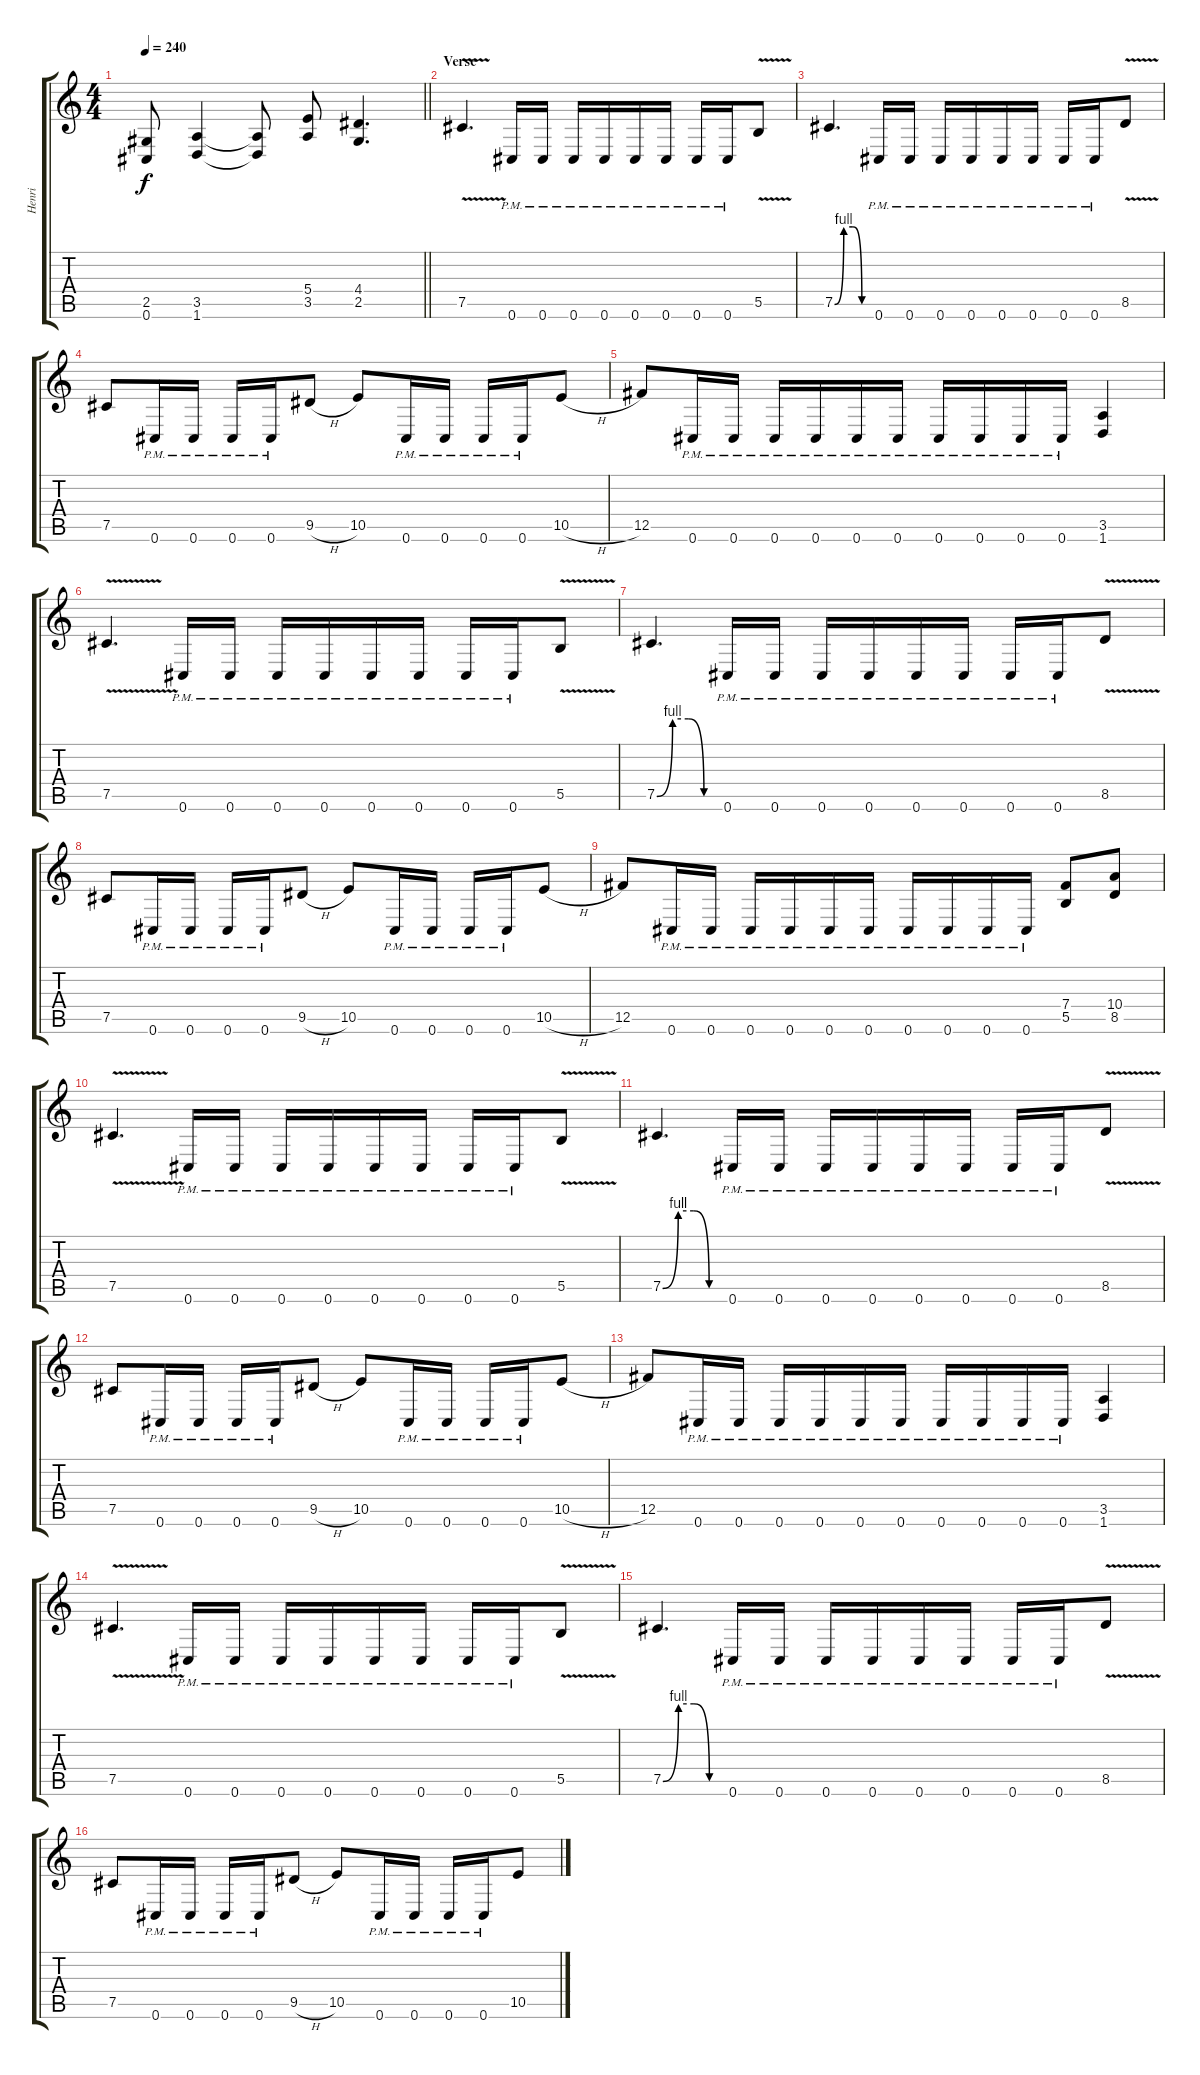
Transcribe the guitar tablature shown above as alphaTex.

\track ("Henri" "Henri") {instrument distortionguitar}
\staff {score tabs}
\tuning (Db4 Ab3 E3 B2 Gb2 Db2) {hide}
\ts (4 4)
\tempo 240
\clef g2
\barLineRight lightlight
\ks c
(2.5 0.6).8{dy f} (3.5 1.6).4 (3.5{t} 1.6{t}).8 (5.4 3.5).8 (4.4 2.5).4{d} |
\section ("" "Verse")
7.5{v}.4{d} 0.6{pm}.16 0.6{pm}.16 0.6{pm}.16 0.6{pm}.16 0.6{pm}.16 0.6{pm}.16 0.6{pm}.16 0.6{pm}.16 5.5{v}.8 |
7.5{be (custom 0 0 15 4 30 4 45 0 60 0)}.4{d} 0.6{pm}.16 0.6{pm}.16 0.6{pm}.16 0.6{pm}.16 0.6{pm}.16 0.6{pm}.16 0.6{pm}.16 0.6{pm}.16 8.5{v}.8 |
7.5.8 0.6{pm}.16 0.6{pm}.16 0.6{pm}.16 0.6{pm}.16 9.5{h}.8 10.5.8 0.6{pm}.16 0.6{pm}.16 0.6{pm}.16 0.6{pm}.16 10.5{h}.8 |
12.5.8 0.6{pm}.16 0.6{pm}.16 0.6{pm}.16 0.6{pm}.16 0.6{pm}.16 0.6{pm}.16 0.6{pm}.16 0.6{pm}.16 0.6{pm}.16 0.6{pm}.16 (3.5 1.6).4 |
7.5{v}.4{d} 0.6{pm}.16 0.6{pm}.16 0.6{pm}.16 0.6{pm}.16 0.6{pm}.16 0.6{pm}.16 0.6{pm}.16 0.6{pm}.16 5.5{v}.8 |
7.5{be (custom 0 0 15 4 30 4 45 0 60 0)}.4{d} 0.6{pm}.16 0.6{pm}.16 0.6{pm}.16 0.6{pm}.16 0.6{pm}.16 0.6{pm}.16 0.6{pm}.16 0.6{pm}.16 8.5{v}.8 |
7.5.8 0.6{pm}.16 0.6{pm}.16 0.6{pm}.16 0.6{pm}.16 9.5{h}.8 10.5.8 0.6{pm}.16 0.6{pm}.16 0.6{pm}.16 0.6{pm}.16 10.5{h}.8 |
12.5.8 0.6{pm}.16 0.6{pm}.16 0.6{pm}.16 0.6{pm}.16 0.6{pm}.16 0.6{pm}.16 0.6{pm}.16 0.6{pm}.16 0.6{pm}.16 0.6{pm}.16 (7.4 5.5).8 (10.4 8.5).8 |
7.5{v}.4{d} 0.6{pm}.16 0.6{pm}.16 0.6{pm}.16 0.6{pm}.16 0.6{pm}.16 0.6{pm}.16 0.6{pm}.16 0.6{pm}.16 5.5{v}.8 |
7.5{be (custom 0 0 15 4 30 4 45 0 60 0)}.4{d} 0.6{pm}.16 0.6{pm}.16 0.6{pm}.16 0.6{pm}.16 0.6{pm}.16 0.6{pm}.16 0.6{pm}.16 0.6{pm}.16 8.5{v}.8 |
7.5.8 0.6{pm}.16 0.6{pm}.16 0.6{pm}.16 0.6{pm}.16 9.5{h}.8 10.5.8 0.6{pm}.16 0.6{pm}.16 0.6{pm}.16 0.6{pm}.16 10.5{h}.8 |
12.5.8 0.6{pm}.16 0.6{pm}.16 0.6{pm}.16 0.6{pm}.16 0.6{pm}.16 0.6{pm}.16 0.6{pm}.16 0.6{pm}.16 0.6{pm}.16 0.6{pm}.16 (3.5 1.6).4 |
7.5{v}.4{d} 0.6{pm}.16 0.6{pm}.16 0.6{pm}.16 0.6{pm}.16 0.6{pm}.16 0.6{pm}.16 0.6{pm}.16 0.6{pm}.16 5.5{v}.8 |
7.5{be (custom 0 0 15 4 30 4 45 0 60 0)}.4{d} 0.6{pm}.16 0.6{pm}.16 0.6{pm}.16 0.6{pm}.16 0.6{pm}.16 0.6{pm}.16 0.6{pm}.16 0.6{pm}.16 8.5{v}.8 |
7.5.8 0.6{pm}.16 0.6{pm}.16 0.6{pm}.16 0.6{pm}.16 9.5{h}.8 10.5.8 0.6{pm}.16 0.6{pm}.16 0.6{pm}.16 0.6{pm}.16 10.5{h}.8
